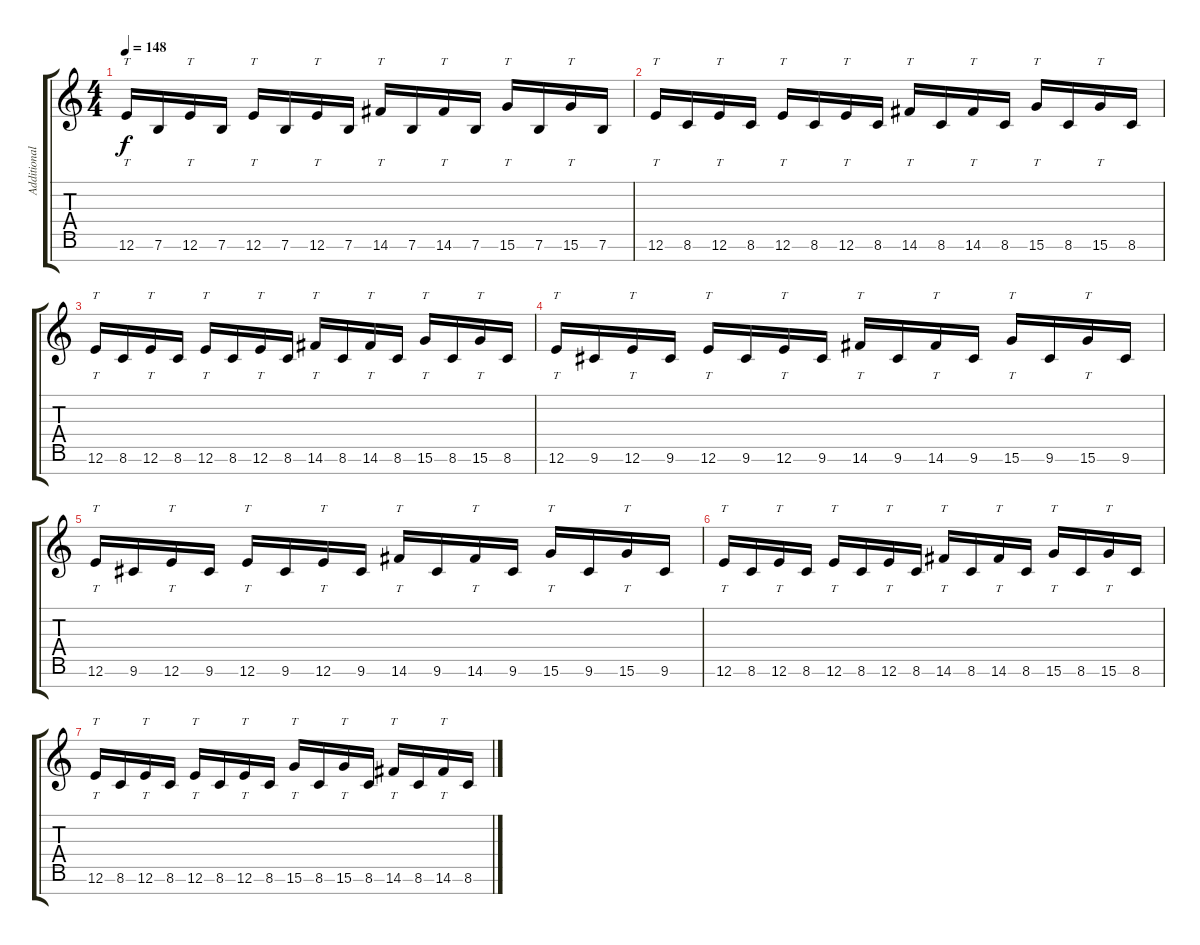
\track ("Additional Guitar 1" "Additional") {instrument distortionguitar}
\staff {score tabs}
\tuning (E4 B3 G3 D3 A2 E2 B1) {hide}
\ts (4 4)
\tempo 148
\clef g2
\ks c
12.6.16{tt dy f} 7.6.16 12.6.16{tt} 7.6.16 12.6.16{tt} 7.6.16 12.6.16{tt} 7.6.16 14.6.16{tt} 7.6.16 14.6.16{tt} 7.6.16 15.6.16{tt} 7.6.16 15.6.16{tt} 7.6.16 |
12.6.16{tt} 8.6.16 12.6.16{tt} 8.6.16 12.6.16{tt} 8.6.16 12.6.16{tt} 8.6.16 14.6.16{tt} 8.6.16 14.6.16{tt} 8.6.16 15.6.16{tt} 8.6.16 15.6.16{tt} 8.6.16 |
12.6.16{tt} 8.6.16 12.6.16{tt} 8.6.16 12.6.16{tt} 8.6.16 12.6.16{tt} 8.6.16 14.6.16{tt} 8.6.16 14.6.16{tt} 8.6.16 15.6.16{tt} 8.6.16 15.6.16{tt} 8.6.16 |
12.6.16{tt} 9.6.16 12.6.16{tt} 9.6.16 12.6.16{tt} 9.6.16 12.6.16{tt} 9.6.16 14.6.16{tt} 9.6.16 14.6.16{tt} 9.6.16 15.6.16{tt} 9.6.16 15.6.16{tt} 9.6.16 |
12.6.16{tt} 9.6.16 12.6.16{tt} 9.6.16 12.6.16{tt} 9.6.16 12.6.16{tt} 9.6.16 14.6.16{tt} 9.6.16 14.6.16{tt} 9.6.16 15.6.16{tt} 9.6.16 15.6.16{tt} 9.6.16 |
12.6.16{tt} 8.6.16 12.6.16{tt} 8.6.16 12.6.16{tt} 8.6.16 12.6.16{tt} 8.6.16 14.6.16{tt} 8.6.16 14.6.16{tt} 8.6.16 15.6.16{tt} 8.6.16 15.6.16{tt} 8.6.16 |
12.6.16{tt} 8.6.16 12.6.16{tt} 8.6.16 12.6.16{tt} 8.6.16 12.6.16{tt} 8.6.16 15.6.16{tt} 8.6.16 15.6.16{tt} 8.6.16 14.6.16{tt} 8.6.16 14.6.16{tt} 8.6.16
